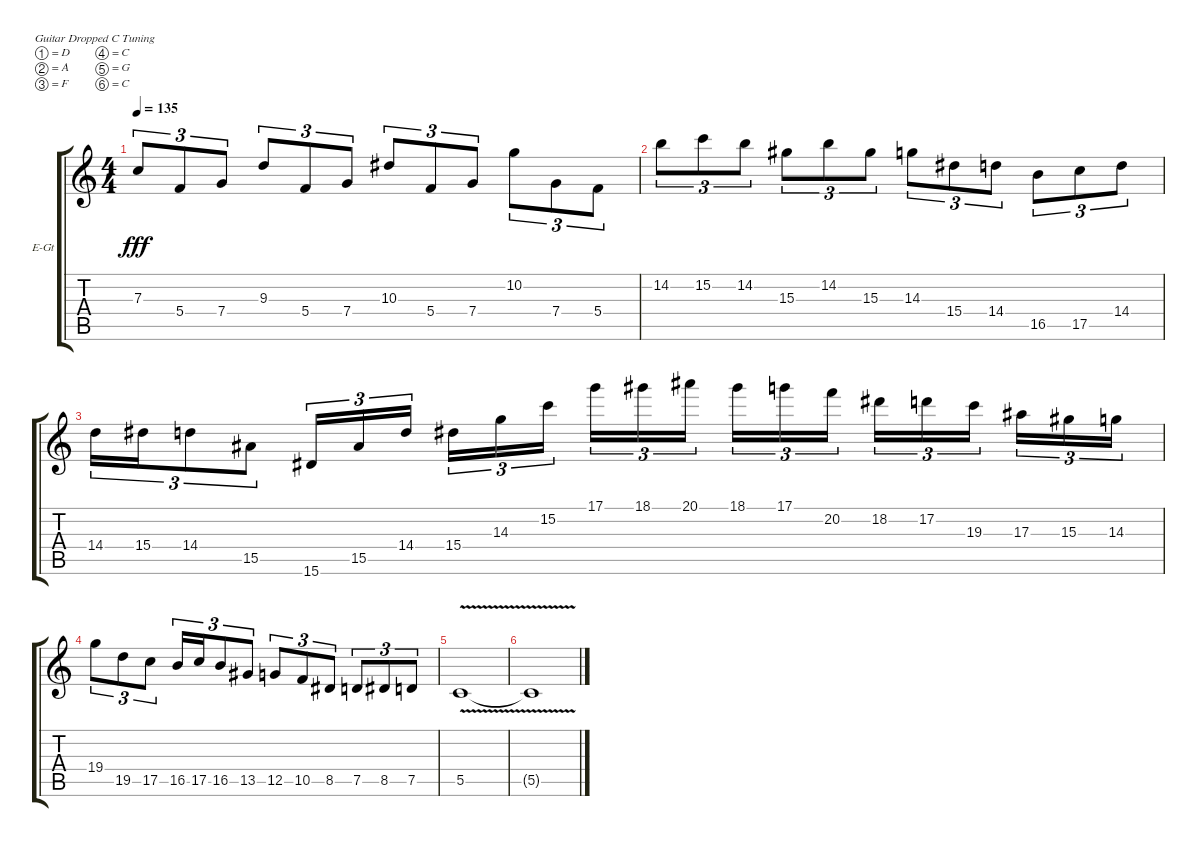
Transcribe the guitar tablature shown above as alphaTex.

\defaultSystemsLayout 4
\bracketExtendMode groupsimilarinstruments
\firstSystemTrackNameOrientation horizontal
\otherSystemsTrackNameOrientation horizontal
\track ("Electric Guitar" "E-Gt") {instrument distortionguitar}
\staff {score tabs}
\tuning (D4 A3 F3 C3 G2 C2)
\ts (4 4)
\tempo 135
\clef g2
\scale
0.333333
\ks c
7.3.8{tu (3 2) dy fff} 5.4.8{tu (3 2)} 7.4.8{tu (3 2)} 9.3.8{tu (3 2)} 5.4.8{tu (3 2)} 7.4.8{tu (3 2)} 10.3.8{tu (3 2)} 5.4.8{tu (3 2)} 7.4.8{tu (3 2)} 10.2.8{tu (3 2)} 7.4.8{tu (3 2)} 5.4.8{tu (3 2)} |
\scale
0.333333 14.2.8{tu (3 2)} 15.2.8{tu (3 2)} 14.2.8{tu (3 2)} 15.3.8{tu (3 2)} 14.2.8{tu (3 2)} 15.3.8{tu (3 2)} 14.3.8{tu (3 2)} 15.4.8{tu (3 2)} 14.4.8{tu (3 2)} 16.5.8{tu (3 2)} 17.5.8{tu (3 2)} 14.4.8{tu (3 2)} |
\scale
0.333333 14.4.16{tu (3 2)} 15.4.16{tu (3 2)} 14.4.8{tu (3 2)} 15.5.8{tu (3 2)} 15.6.16{tu (3 2)} 15.5.16{tu (3 2)} 14.4.16{tu (3 2)} 15.4.16{tu (3 2)} 14.3.16{tu (3 2)} 15.2.16{tu (3 2)} 17.1.16{tu (3 2)} 18.1.16{tu (3 2)} 20.1.16{tu (3 2)} 18.1.16{tu (3 2)} 17.1.16{tu (3 2)} 20.2.16{tu (3 2)} 18.2.16{tu (3 2)} 17.2.16{tu (3 2)} 19.3.16{tu (3 2)} 17.3.16{tu (3 2)} 15.3.16{tu (3 2)} 14.3.16{tu (3 2)} |
\scale
0.333333 19.4.8{tu (3 2)} 19.5.8{tu (3 2)} 17.5.8{tu (3 2)} 16.5.16{tu (3 2)} 17.5.16{tu (3 2)} 16.5.8{tu (3 2)} 13.5.8{tu (3 2)} 12.5.8{tu (3 2)} 10.5.8{tu (3 2)} 8.5.8{tu (3 2)} 7.5.8{tu (3 2)} 8.5.8{tu (3 2)} 7.5.8{tu (3 2)} |
\scale
0.333333 5.5{v}.1 |
\scale
0.333333 5.5{v t}.1 |
\scale
0.333333 |
\scale
0.333333 |
\scale
0.333333 |
\scale
0.333333 |
\scale
0.333333 |
\scale
0.333333 |
\scale
0.333333 |
\scale
0.333333 |
\scale
0.333333 |
\scale
0.333333
